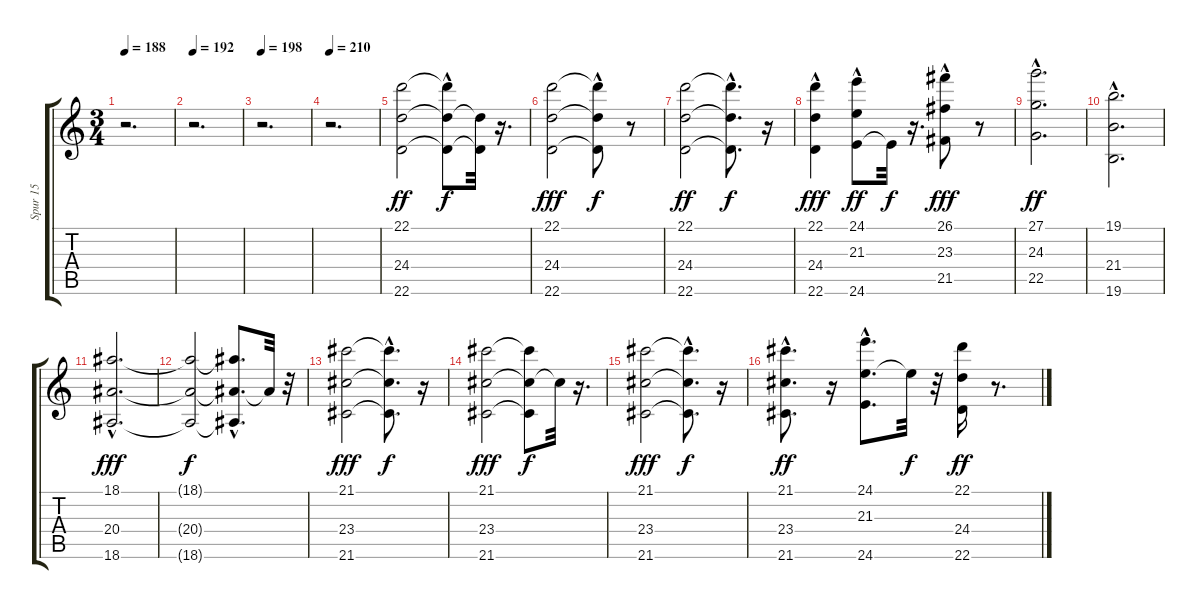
\track ("Spur 15" "Spur 15") {instrument stringensemble1}
\staff {score tabs}
\tuning (E4 B3 G3 D3 A2 E2) {hide}
\ts (3 4)
\tempo 188
\clef g2
\ks c
r.2{d dy ff} |
\tempo 192
r.2{d} |
\tempo 198
r.2{d} |
\tempo 210
r.2{d} |
(22.1 24.4 22.6).2 (22.1{hac t} 24.4{t} 22.6{t}).8{dy f} (24.4{t} 22.6{t}).32 r.16{d} |
(22.1 24.4 22.6).2{dy fff} (22.1{hac t} 24.4{t} 22.6{t}).8{dy f} r.8 |
(22.1 24.4 22.6).2{dy ff} (22.1{t} 24.4{t} 22.6{hac t}).8{d dy f} r.16 |
(22.1 24.4{hac} 22.6).4{dy fff} (24.1{hac} 21.3 24.6).8{dy ff} 24.6{t}.32{dy f} r.16{d} (26.1{hac} 23.3 21.5).8{dy fff} r.8 |
(27.1 24.3{hac} 22.5).2{d dy ff} |
(19.1 21.4{hac} 19.6).2{d} |
(18.1{hac} 20.4{hac} 18.6{hac}).2{d dy fff} |
(18.1{t} 20.4{t} 18.6{t}).2{dy f} (18.1{t} 20.4{hac t} 18.6{t}).8{d} 20.4{t}.32 r.32 |
(21.1 23.4 21.6).2{dy fff} (21.1{t} 23.4{t} 21.6{hac t}).8{d dy f} r.16 |
(21.1 23.4 21.6).2{dy fff} (21.1{t} 23.4{t} 21.6{t}).8{dy f} 23.4{t}.32 r.16{d} |
(21.1 23.4 21.6).2{dy fff} (21.1{t} 23.4{hac t} 21.6{hac t}).8{d dy f} r.16 |
(21.1 23.4{hac} 21.6).8{d dy ff} r.16 (24.1{hac} 21.3{hac} 24.6{hac}).8{d} 21.3{t}.32{dy f} r.32 (22.1 24.4 22.6).16{dy ff} r.8{d}
